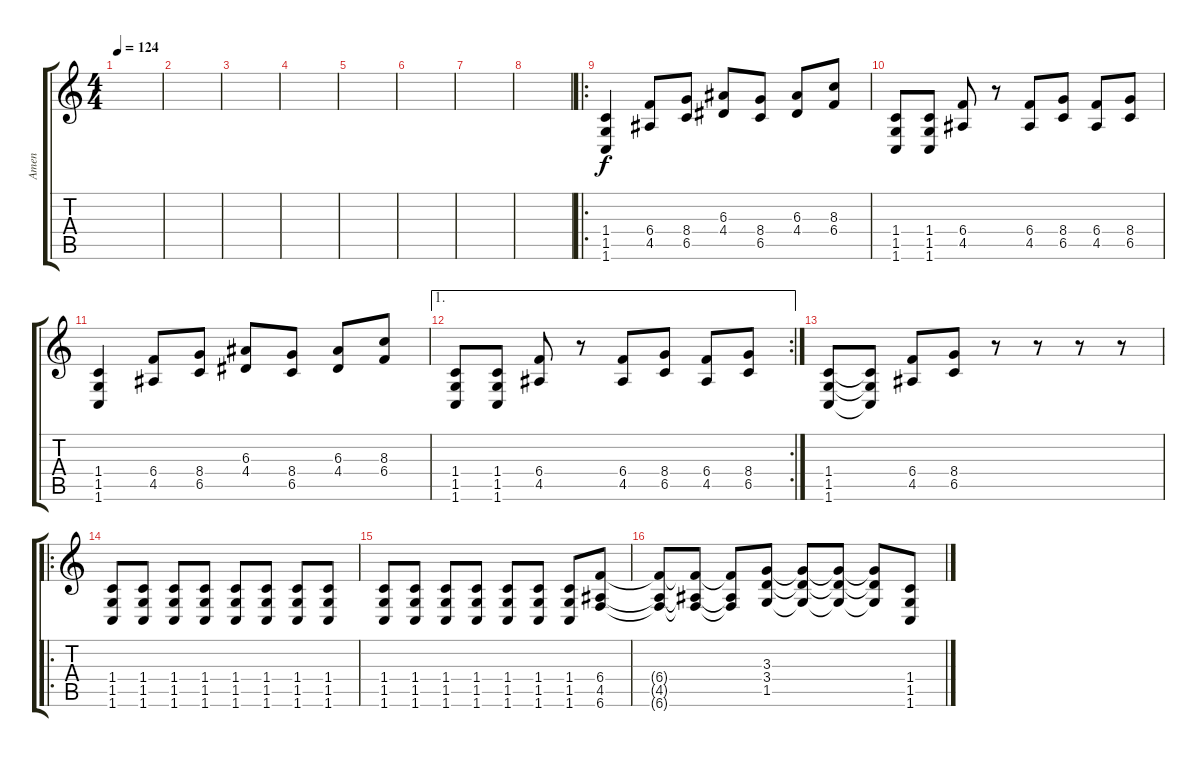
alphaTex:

\track ("Amen" "Amen") {instrument distortionguitar}
\staff {score tabs}
\tuning (Db4 Ab3 E3 B2 Gb2 B1) {hide}
\ts (4 4)
\tempo 124
\clef g2
\ks c
|
|
|
|
|
|
|
|
\ro
(1.4 1.5 1.6).4 (6.4 4.5).8 (8.4 6.5).8 (6.3 4.4).8 (8.4 6.5).8 (6.3 4.4).8 (8.3 6.4).8 |
(1.4 1.5 1.6).8 (1.4 1.5 1.6).8 (6.4 4.5).8 r.8 (6.4 4.5).8 (8.4 6.5).8 (6.4 4.5).8 (8.4 6.5).8 |
(1.4 1.5 1.6).4 (6.4 4.5).8 (8.4 6.5).8 (6.3 4.4).8 (8.4 6.5).8 (6.3 4.4).8 (8.3 6.4).8 |
\ae 1
\rc 2
(1.4 1.5 1.6).8 (1.4 1.5 1.6).8 (6.4 4.5).8 r.8 (6.4 4.5).8 (8.4 6.5).8 (6.4 4.5).8 (8.4 6.5).8 |
(1.4 1.5 1.6).8 (1.4{t} 1.5{t} 1.6{t}).8 (6.4 4.5).8 (8.4 6.5).8 r.8 r.8 r.8 r.8 |
\ro
(1.4 1.5 1.6).8 (1.4 1.5 1.6).8 (1.4 1.5 1.6).8 (1.4 1.5 1.6).8 (1.4 1.5 1.6).8 (1.4 1.5 1.6).8 (1.4 1.5 1.6).8 (1.4 1.5 1.6).8 |
(1.4 1.5 1.6).8 (1.4 1.5 1.6).8 (1.4 1.5 1.6).8 (1.4 1.5 1.6).8 (1.4 1.5 1.6).8 (1.4 1.5 1.6).8 (1.4 1.5 1.6).8 (6.4 4.5 6.6).8 |
(6.4{t} 4.5{t} 6.6{t}).8 (6.4{t} 4.5{t} 6.6{t}).8 (6.4{t} 4.5{t} 6.6{t}).8 (3.3 3.4 1.5).8 (3.3{t} 3.4{t} 1.5{t}).8 (3.3{t} 3.4{t} 1.5{t}).8 (3.3{t} 3.4{t} 1.5{t}).8 (1.4 1.5 1.6).8
